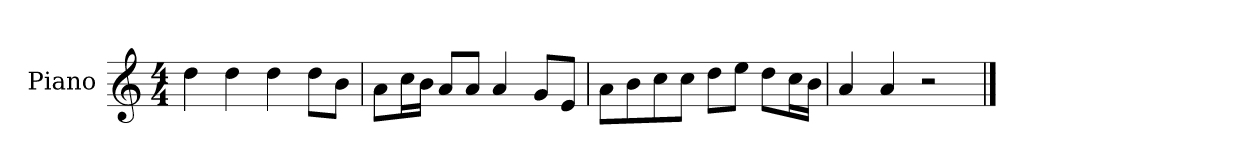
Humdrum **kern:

**kern
*part1
*staff1
*I"Piano
*I'P-no
*clefG2
*k[]
*M4/4
*MM90
=1
4dd\
4dd\
4dd\
8dd\L
8b\J
=2
8a\L
16cc\L
16b\JJ
8a/L
8a/J
4a/
8g/L
8e/J
=3
8a\L
8b\
8cc\
8cc\J
8dd\L
8ee\J
8dd\L
16cc\L
16b\JJ
=4
4a/
4a/
2r
==
*-
